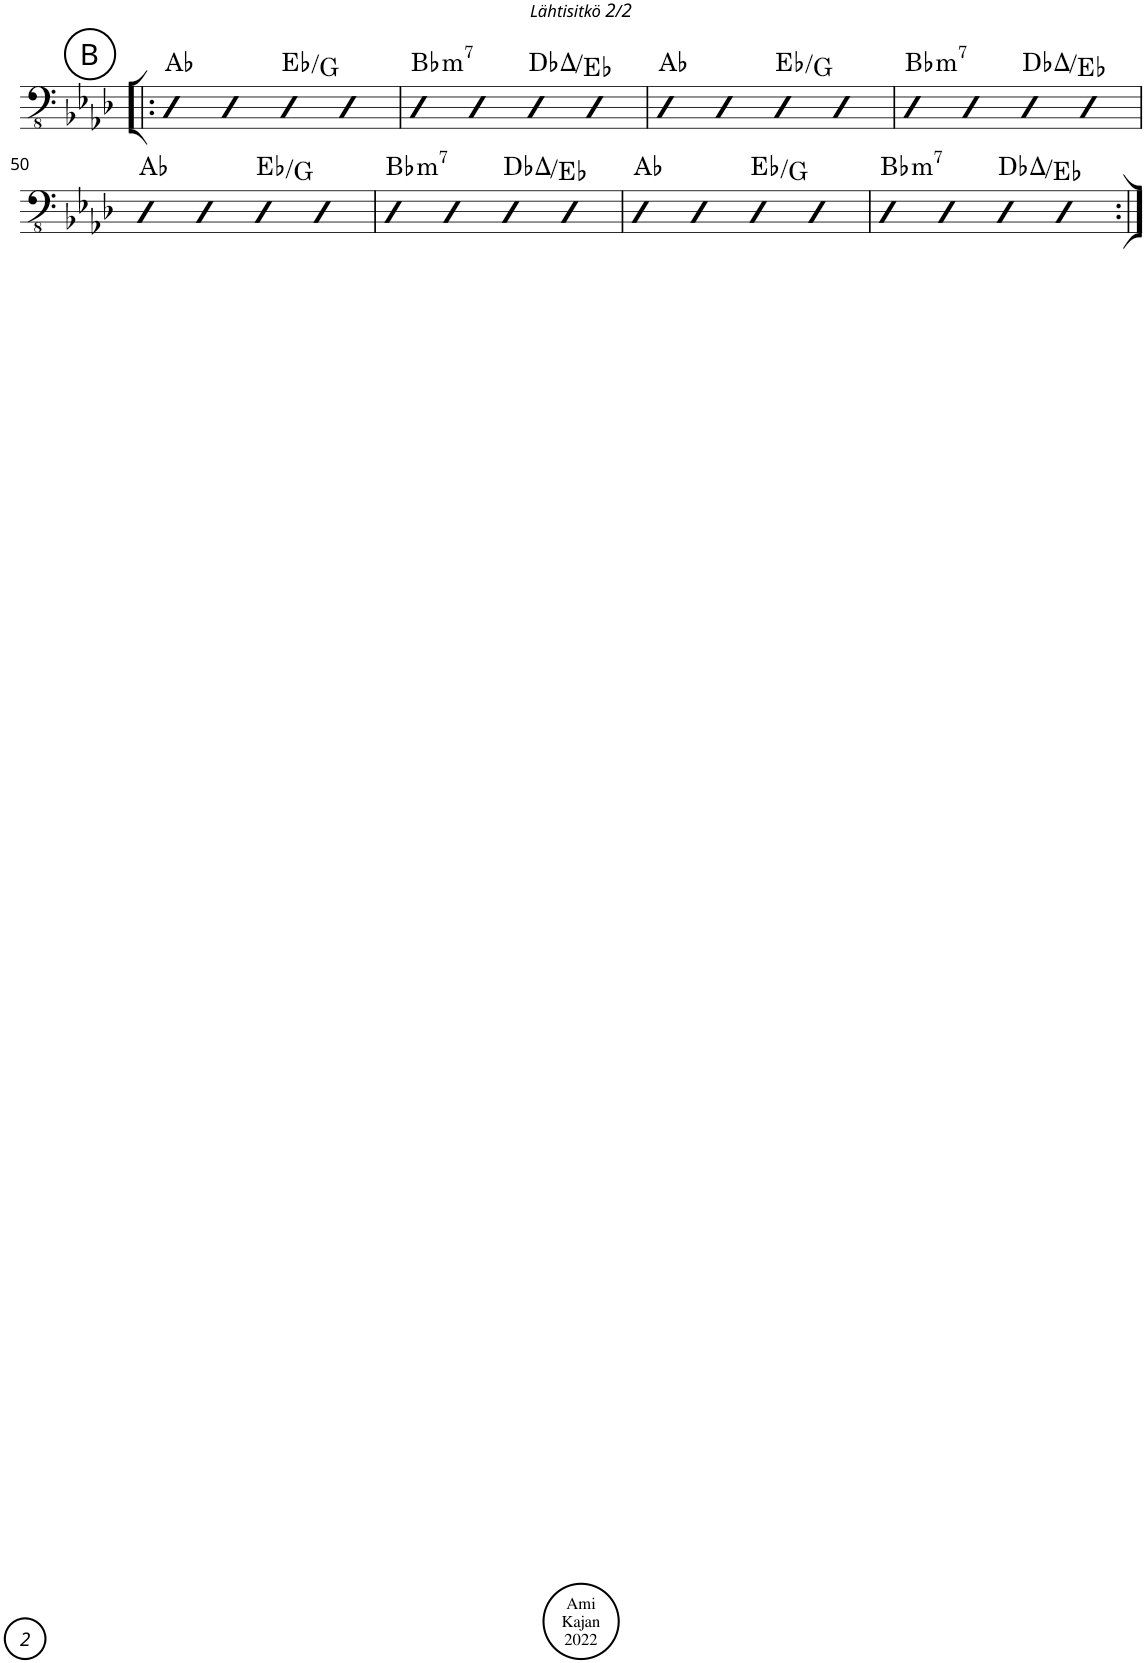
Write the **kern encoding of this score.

**kern	**harte
*part1	*part1
*staff1	*
*I"Acoustic Bass	*
*I'Bass	*
!!LO:PB:g=z
*clefFv4	*
*k[b-e-a-d-]	*
*M4/4	*
*met(c)	*
!!LO:REH:place=s1:a:cj:enc=circle:fs=14:t=B
=46!|:	=46!|:
4FF	Ab:maj
4FF	.
4FF	Eb:maj/3
4FF	.
=47	=47
!	!LO:H:kt=m7
4FF	Bb:min7
4FF	.
4FF	Db:maj/2
4FF	.
=48	=48
4FF	Ab:maj
4FF	.
4FF	Eb:maj/3
4FF	.
=49	=49
!	!LO:H:kt=m7
4FF	Bb:min7
4FF	.
4FF	Db:maj/2
4FF	.
!!LO:LB:g=z
=50	=50
4FF	Ab:maj
4FF	.
4FF	Eb:maj/3
4FF	.
=51	=51
!	!LO:H:kt=m7
4FF	Bb:min7
4FF	.
4FF	Db:maj/2
4FF	.
=52	=52
4FF	Ab:maj
4FF	.
4FF	Eb:maj/3
4FF	.
=53	=53
!	!LO:H:kt=m7
4FF	Bb:min7
4FF	.
4FF	Db:maj/2
4FF	.
=:|!	=:|!
*-	*-
